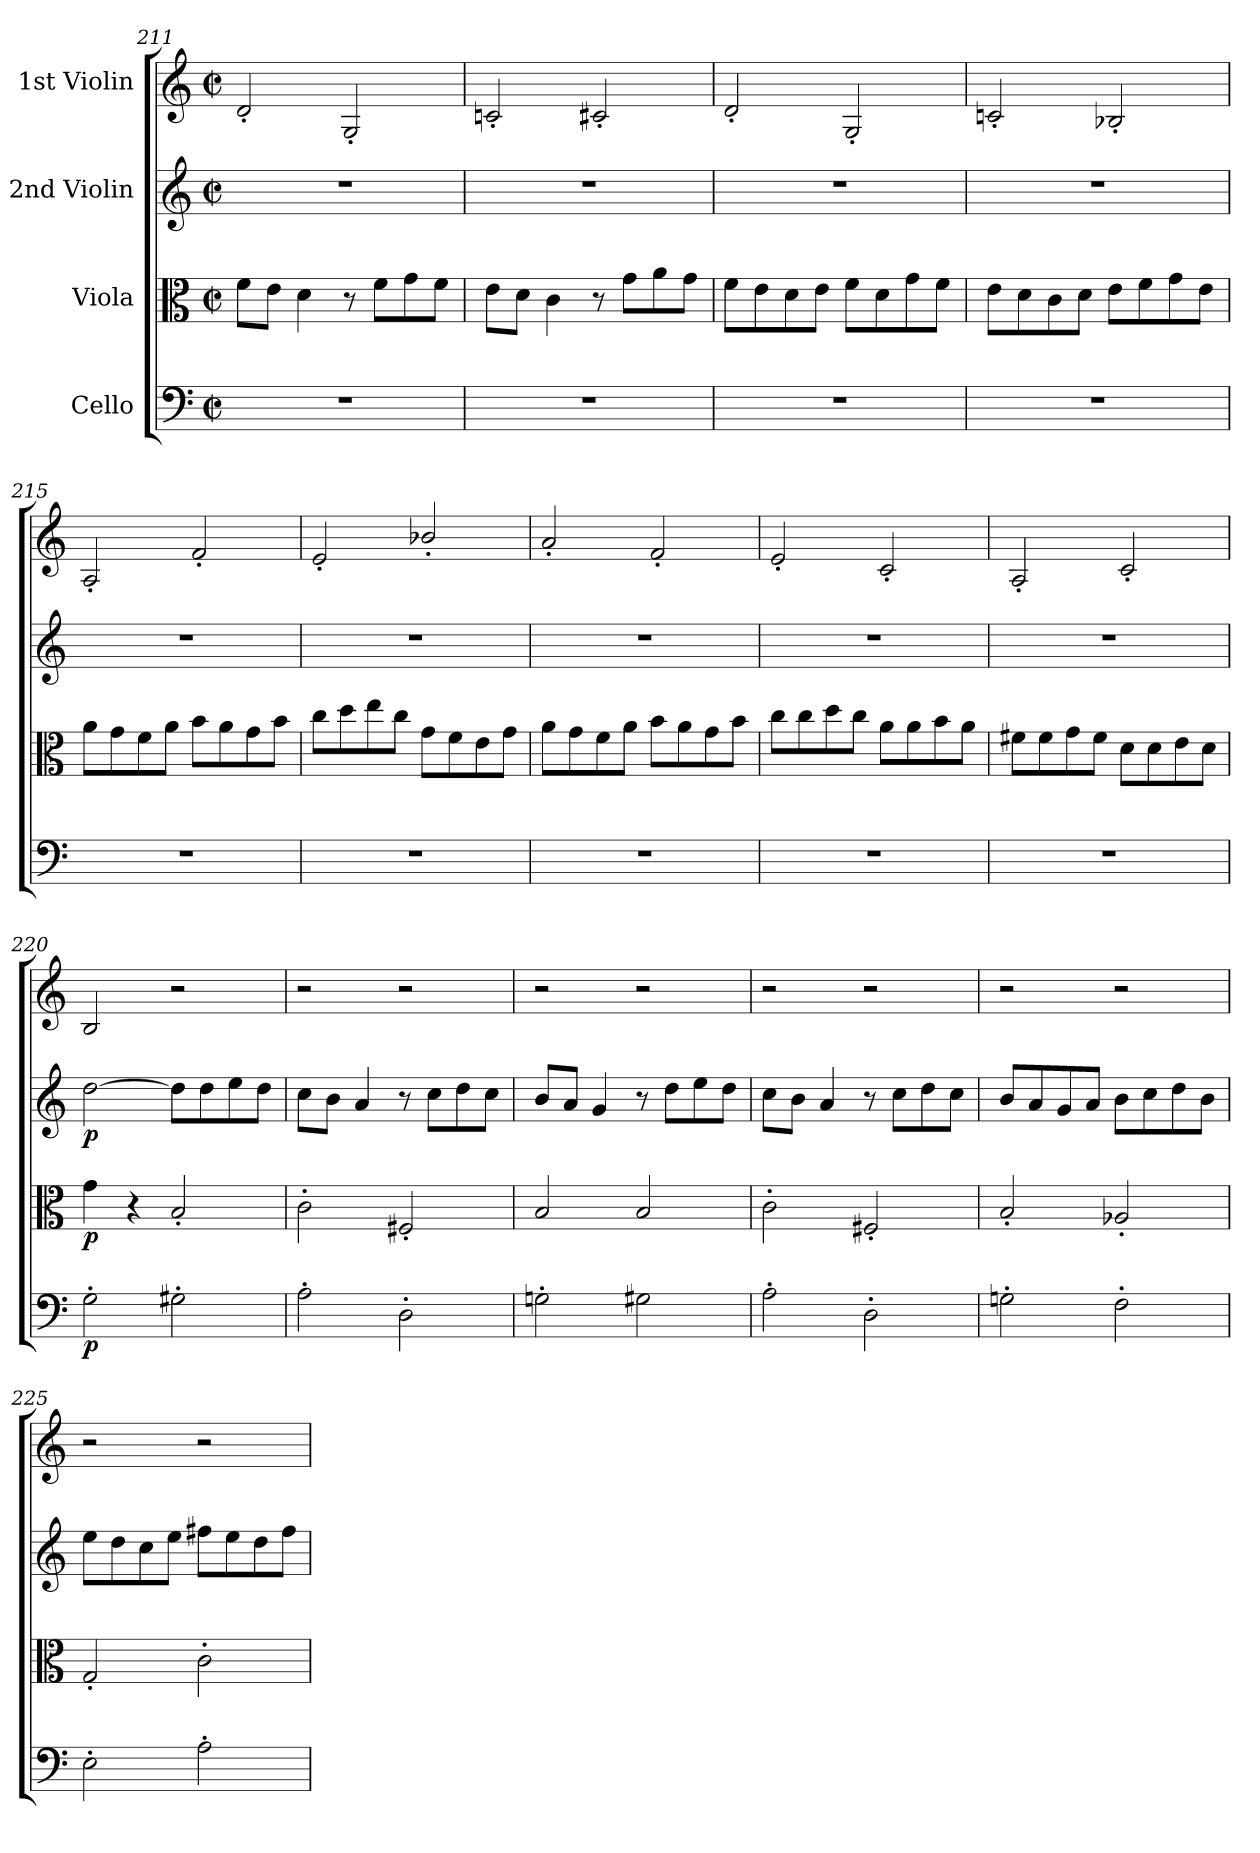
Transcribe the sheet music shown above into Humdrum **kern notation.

**kern	**dynam	**kern	**dynam	**kern	**dynam	**kern
*part4	*part4	*part3	*part3	*part2	*part2	*part1
*staff4	*staff4	*staff3	*staff3	*staff2	*staff2	*staff1
*I"Cello	*	*I"Viola	*	*I"2nd Violin	*	*I"1st Violin
*clefF4	*	*clefC3	*	*clefG2	*	*clefG2
*k[]	*	*k[]	*	*k[]	*	*k[]
*M2/2	*	*M2/2	*	*M2/2	*	*M2/2
*met(c|)	*	*met(c|)	*	*met(c|)	*	*met(c|)
=211	=211	=211	=211	=211	=211	=211
1r	.	8f\L	.	1r	.	2d'/
.	.	8e\J	.	.	.	.
.	.	4d\	.	.	.	.
.	.	8r	.	.	.	2G'/
.	.	8f\L	.	.	.	.
.	.	8g\	.	.	.	.
.	.	8f\J	.	.	.	.
=212	=212	=212	=212	=212	=212	=212
1r	.	8e\L	.	1r	.	2cn'/
.	.	8d\J	.	.	.	.
.	.	4c\	.	.	.	.
.	.	8r	.	.	.	2c#X'/
.	.	8g\L	.	.	.	.
.	.	8a\	.	.	.	.
.	.	8g\J	.	.	.	.
=213	=213	=213	=213	=213	=213	=213
1r	.	8f\L	.	1r	.	2d'/
.	.	8e\	.	.	.	.
.	.	8d\	.	.	.	.
.	.	8e\J	.	.	.	.
.	.	8f\L	.	.	.	2G'/
.	.	8d\	.	.	.	.
.	.	8g\	.	.	.	.
.	.	8f\J	.	.	.	.
=214	=214	=214	=214	=214	=214	=214
1r	.	8e\L	.	1r	.	2cn'/
.	.	8d\	.	.	.	.
.	.	8c\	.	.	.	.
.	.	8d\J	.	.	.	.
.	.	8e\L	.	.	.	2B-X'/
.	.	8f\	.	.	.	.
.	.	8g\	.	.	.	.
.	.	8e\J	.	.	.	.
=215	=215	=215	=215	=215	=215	=215
1r	.	8a\L	.	1r	.	2A'/
.	.	8g\	.	.	.	.
.	.	8f\	.	.	.	.
.	.	8a\J	.	.	.	.
.	.	8b\L	.	.	.	2f'/
.	.	8a\	.	.	.	.
.	.	8g\	.	.	.	.
.	.	8b\J	.	.	.	.
=216	=216	=216	=216	=216	=216	=216
1r	.	8cc\L	.	1r	.	2e'/
.	.	8dd\	.	.	.	.
.	.	8ee\	.	.	.	.
.	.	8cc\J	.	.	.	.
.	.	8g\L	.	.	.	2b-X'/
.	.	8f\	.	.	.	.
.	.	8e\	.	.	.	.
.	.	8g\J	.	.	.	.
=217	=217	=217	=217	=217	=217	=217
1r	.	8a\L	.	1r	.	2a'/
.	.	8g\	.	.	.	.
.	.	8f\	.	.	.	.
.	.	8a\J	.	.	.	.
.	.	8b\L	.	.	.	2f'/
.	.	8a\	.	.	.	.
.	.	8g\	.	.	.	.
.	.	8b\J	.	.	.	.
=218	=218	=218	=218	=218	=218	=218
1r	.	8cc\L	.	1r	.	2e'/
.	.	8cc\	.	.	.	.
.	.	8dd\	.	.	.	.
.	.	8cc\J	.	.	.	.
.	.	8a\L	.	.	.	2c'/
.	.	8a\	.	.	.	.
.	.	8b\	.	.	.	.
.	.	8a\J	.	.	.	.
=219	=219	=219	=219	=219	=219	=219
1r	.	8f#X\L	.	1r	.	2A'/
.	.	8f#\	.	.	.	.
.	.	8g\	.	.	.	.
.	.	8f#\J	.	.	.	.
.	.	8d\L	.	.	.	2c'/
.	.	8d\	.	.	.	.
.	.	8e\	.	.	.	.
.	.	8d\J	.	.	.	.
=220	=220	=220	=220	=220	=220	=220
!	!LO:DY:b	!	!LO:DY:b	!	!LO:DY:b	!
2G'\	p	4g\	p	[2dd\	p	2B/
.	.	4r	.	.	.	.
2G#X'\	.	2B'/	.	8dd\L]	.	2r
.	.	.	.	8dd\	.	.
.	.	.	.	8ee\	.	.
.	.	.	.	8dd\J	.	.
=221	=221	=221	=221	=221	=221	=221
2A'\	.	2c'\	.	8cc\L	.	2r
.	.	.	.	8b\J	.	.
.	.	.	.	4a/	.	.
2D'\	.	2F#X'/	.	8r	.	2r
.	.	.	.	8cc\L	.	.
.	.	.	.	8dd\	.	.
.	.	.	.	8cc\J	.	.
=222	=222	=222	=222	=222	=222	=222
2Gn'\	.	2B/	.	8b/L	.	2r
.	.	.	.	8a/J	.	.
.	.	.	.	4g/	.	.
2G#X\	.	2B/	.	8r	.	2r
.	.	.	.	8dd\L	.	.
.	.	.	.	8ee\	.	.
.	.	.	.	8dd\J	.	.
=223	=223	=223	=223	=223	=223	=223
2A'\	.	2c'\	.	8cc\L	.	2r
.	.	.	.	8b\J	.	.
.	.	.	.	4a/	.	.
2D'\	.	2F#X'/	.	8r	.	2r
.	.	.	.	8cc\L	.	.
.	.	.	.	8dd\	.	.
.	.	.	.	8cc\J	.	.
=224	=224	=224	=224	=224	=224	=224
2Gn'\	.	2B'/	.	8b/L	.	2r
.	.	.	.	8a/	.	.
.	.	.	.	8g/	.	.
.	.	.	.	8a/J	.	.
2F'\	.	2A-X'/	.	8b\L	.	2r
.	.	.	.	8cc\	.	.
.	.	.	.	8dd\	.	.
.	.	.	.	8b\J	.	.
=225	=225	=225	=225	=225	=225	=225
2E'\	.	2G'/	.	8ee\L	.	2r
.	.	.	.	8dd\	.	.
.	.	.	.	8cc\	.	.
.	.	.	.	8ee\J	.	.
2A'\	.	2c'\	.	8ff#X\L	.	2r
.	.	.	.	8ee\	.	.
.	.	.	.	8dd\	.	.
.	.	.	.	8ff#\J	.	.
=	=	=	=	=	=	=
*-	*-	*-	*-	*-	*-	*-
